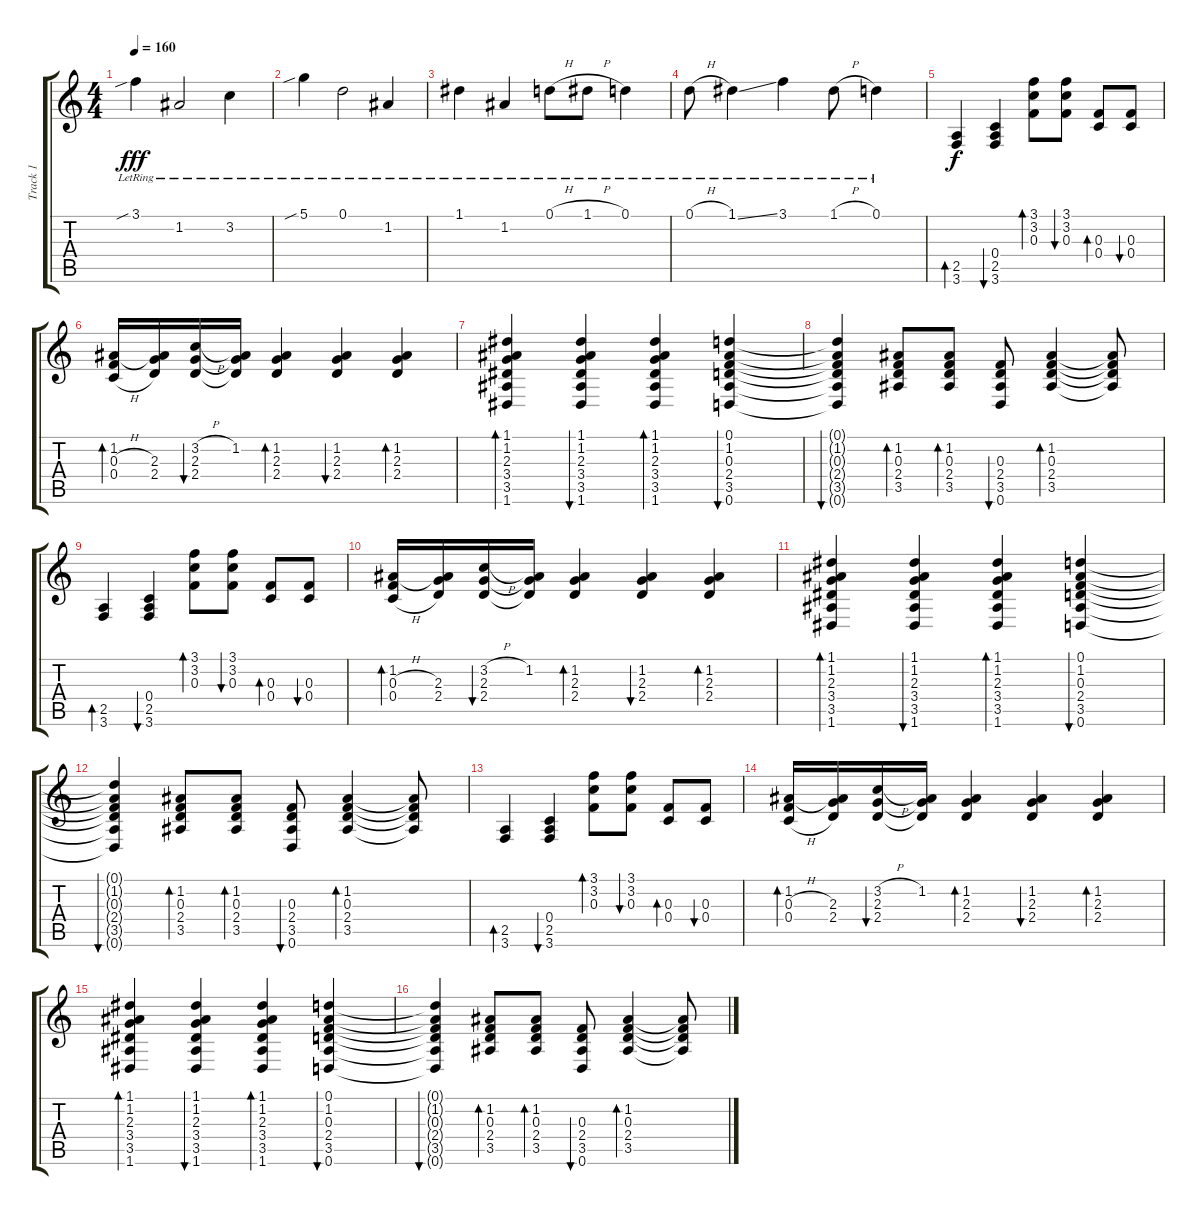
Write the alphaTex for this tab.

\track ("Track 1" "Track 1") {instrument acousticguitarsteel}
\staff {score tabs}
\tuning (D4 A3 F3 C3 G2 D2) {hide}
\ts (4 4)
\tempo 160
\clef g2
\ks c
3.1{sib lr}.4{dy fff} 1.2{lr}.2 3.2{lr}.4 |
5.1{sib lr}.4 0.1{lr}.2 1.2{lr}.4 |
1.1{lr}.4 1.2{lr}.4 0.1{h lr}.8 1.1{h lr}.8 0.1{lr}.4 |
0.1{h lr}.8 1.1{ss lr}.4 3.1{lr}.4 1.1{h lr}.8 0.1{lr}.4 |
(2.5 3.6).4{bd 30 dy f} (0.4 2.5 3.6).4{bu 30} (3.1 3.2 0.3).8{bd 30} (3.1 3.2 0.3).8{bu 30} (0.3 0.4).8{bd 30} (0.3 0.4).8{bu 30} |
(1.2 0.3{h} 0.4{h}).16{bd 30} (1.2{t} 2.3 2.4).16 (3.2{h} 2.3 2.4).16{bu 30} (1.2 2.3{t} 2.4{t}).16 (1.2 2.3 2.4).4{bd 30} (1.2 2.3 2.4).4{bu 30} (1.2 2.3 2.4).4{bd 30} |
(1.1 1.2 2.3 3.4 3.5 1.6).4{bd 30} (1.1 1.2 2.3 3.4 3.5 1.6).4{bu 30} (1.1 1.2 2.3 3.4 3.5 1.6).4{bd 30} (0.1 1.2 0.3 2.4 3.5 0.6).4{bu 30} |
(0.1{t} 1.2{t} 0.3{t} 2.4{t} 3.5{t} 0.6{t}).4{bu 30} (1.2 0.3 2.4 3.5).8{bd 30} (1.2 0.3 2.4 3.5).8{bd 30} (0.3 2.4 3.5 0.6).8{bu 30} (1.2 0.3 2.4 3.5).4{bd 30} (1.2{t} 0.3{t} 2.4{t} 3.5{t}).8 |
(2.5 3.6).4{bd 30} (0.4 2.5 3.6).4{bu 30} (3.1 3.2 0.3).8{bd 30} (3.1 3.2 0.3).8{bu 30} (0.3 0.4).8{bd 30} (0.3 0.4).8{bu 30} |
(1.2 0.3{h} 0.4{h}).16{bd 30} (1.2{t} 2.3 2.4).16 (3.2{h} 2.3 2.4).16{bu 30} (1.2 2.3{t} 2.4{t}).16 (1.2 2.3 2.4).4{bd 30} (1.2 2.3 2.4).4{bu 30} (1.2 2.3 2.4).4{bd 30} |
(1.1 1.2 2.3 3.4 3.5 1.6).4{bd 30} (1.1 1.2 2.3 3.4 3.5 1.6).4{bu 30} (1.1 1.2 2.3 3.4 3.5 1.6).4{bd 30} (0.1 1.2 0.3 2.4 3.5 0.6).4{bu 30} |
(0.1{t} 1.2{t} 0.3{t} 2.4{t} 3.5{t} 0.6{t}).4{bu 30} (1.2 0.3 2.4 3.5).8{bd 30} (1.2 0.3 2.4 3.5).8{bd 30} (0.3 2.4 3.5 0.6).8{bu 30} (1.2 0.3 2.4 3.5).4{bd 30} (1.2{t} 0.3{t} 2.4{t} 3.5{t}).8 |
(2.5 3.6).4{bd 30} (0.4 2.5 3.6).4{bu 30} (3.1 3.2 0.3).8{bd 30} (3.1 3.2 0.3).8{bu 30} (0.3 0.4).8{bd 30} (0.3 0.4).8{bu 30} |
(1.2 0.3{h} 0.4{h}).16{bd 30} (1.2{t} 2.3 2.4).16 (3.2{h} 2.3 2.4).16{bu 30} (1.2 2.3{t} 2.4{t}).16 (1.2 2.3 2.4).4{bd 30} (1.2 2.3 2.4).4{bu 30} (1.2 2.3 2.4).4{bd 30} |
(1.1 1.2 2.3 3.4 3.5 1.6).4{bd 30} (1.1 1.2 2.3 3.4 3.5 1.6).4{bu 30} (1.1 1.2 2.3 3.4 3.5 1.6).4{bd 30} (0.1 1.2 0.3 2.4 3.5 0.6).4{bu 30} |
(0.1{t} 1.2{t} 0.3{t} 2.4{t} 3.5{t} 0.6{t}).4{bu 30} (1.2 0.3 2.4 3.5).8{bd 30} (1.2 0.3 2.4 3.5).8{bd 30} (0.3 2.4 3.5 0.6).8{bu 30} (1.2 0.3 2.4 3.5).4{bd 30} (1.2{t} 0.3{t} 2.4{t} 3.5{t}).8
